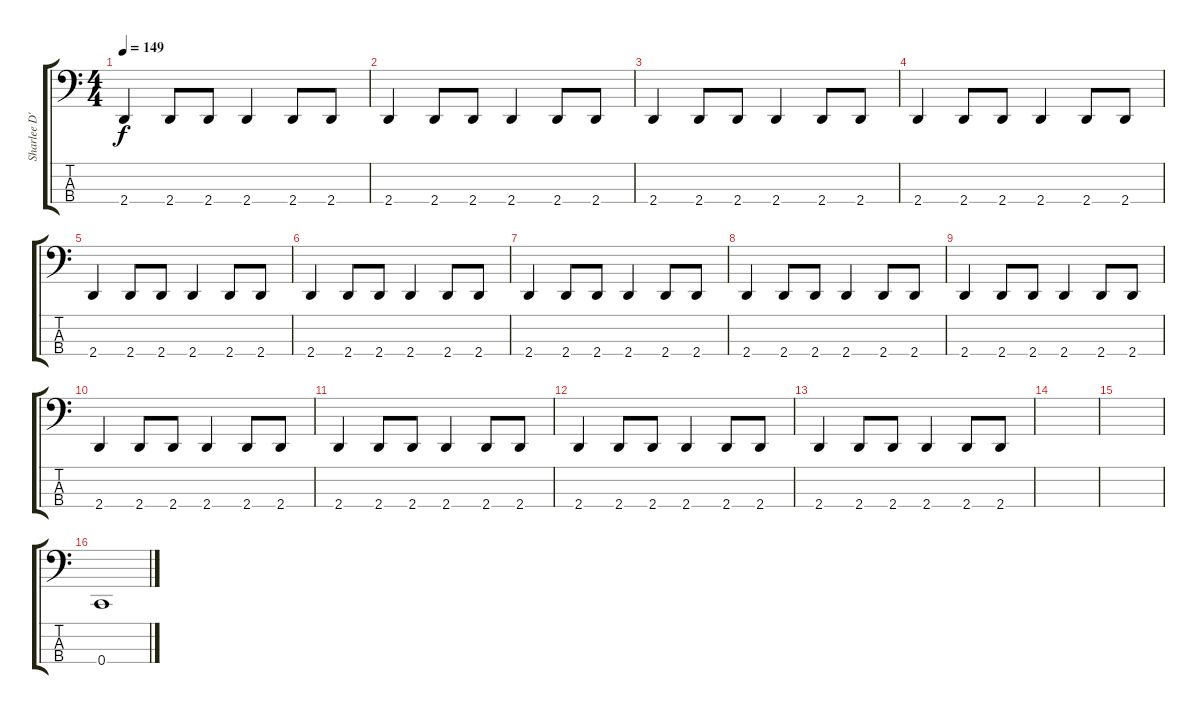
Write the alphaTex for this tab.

\track ("Sharlee D'Angelo" "Sharlee D'") {instrument electricbassfinger}
\staff {score tabs}
\tuning (Eb2 Bb1 F1 C1) {hide}
\ts (4 4)
\tempo 149
\clef f4
\ks c
2.4.4{dy f} 2.4.8 2.4.8 2.4.4 2.4.8 2.4.8 |
2.4.4 2.4.8 2.4.8 2.4.4 2.4.8 2.4.8 |
2.4.4 2.4.8 2.4.8 2.4.4 2.4.8 2.4.8 |
2.4.4 2.4.8 2.4.8 2.4.4 2.4.8 2.4.8 |
2.4.4 2.4.8 2.4.8 2.4.4 2.4.8 2.4.8 |
2.4.4 2.4.8 2.4.8 2.4.4 2.4.8 2.4.8 |
2.4.4 2.4.8 2.4.8 2.4.4 2.4.8 2.4.8 |
2.4.4 2.4.8 2.4.8 2.4.4 2.4.8 2.4.8 |
2.4.4 2.4.8 2.4.8 2.4.4 2.4.8 2.4.8 |
2.4.4 2.4.8 2.4.8 2.4.4 2.4.8 2.4.8 |
2.4.4 2.4.8 2.4.8 2.4.4 2.4.8 2.4.8 |
2.4.4 2.4.8 2.4.8 2.4.4 2.4.8 2.4.8 |
2.4.4 2.4.8 2.4.8 2.4.4 2.4.8 2.4.8 |
|
|
0.4.1
